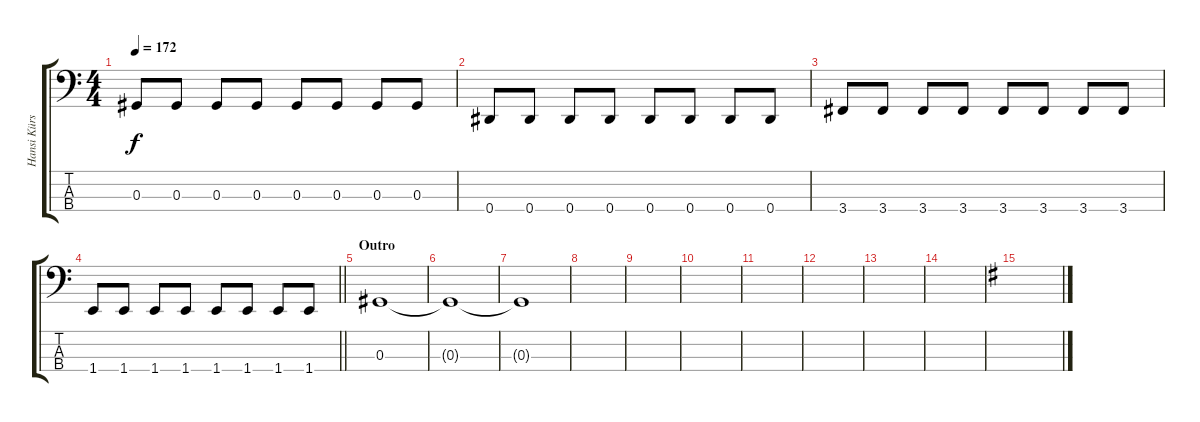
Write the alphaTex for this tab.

\track ("Hansi Kürsch" "Hansi Kürs") {instrument electricbasspick}
\staff {score tabs}
\tuning (Gb2 Db2 Ab1 Eb1) {hide}
\ts (4 4)
\tempo 172
\clef f4
\ks c
0.3.8{dy f} 0.3.8 0.3.8 0.3.8 0.3.8 0.3.8 0.3.8 0.3.8 |
0.4.8 0.4.8 0.4.8 0.4.8 0.4.8 0.4.8 0.4.8 0.4.8 |
3.4.8 3.4.8 3.4.8 3.4.8 3.4.8 3.4.8 3.4.8 3.4.8 |
\barLineRight lightlight
1.4.8 1.4.8 1.4.8 1.4.8 1.4.8 1.4.8 1.4.8 1.4.8 |
\section ("" "Outro")
0.3.1 |
0.3{t}.1{volume 0} |
0.3{t}.1 |
|
|
|
|
|
|
|
\ks g
